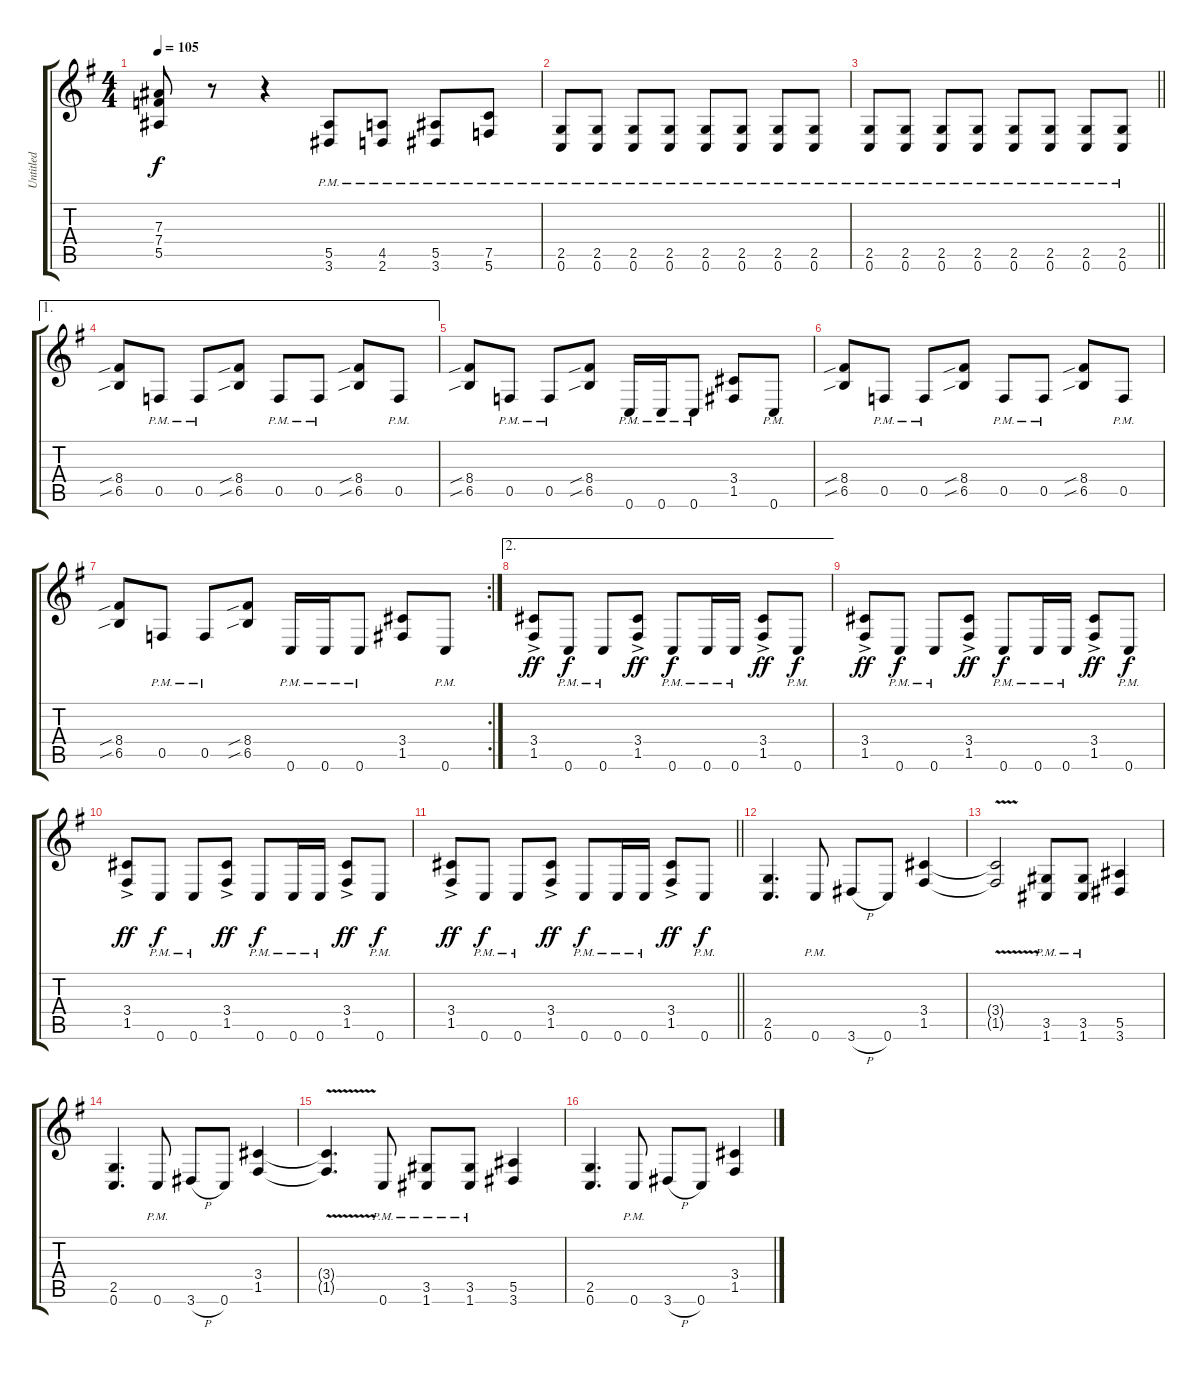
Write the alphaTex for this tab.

\track ("Untitled" "Untitled") {instrument distortionguitar}
\staff {score tabs}
\tuning (C4 G3 Eb3 Bb2 F2 C2) {hide}
\ts (4 4)
\tempo 105
\clef g2
\ks g
(7.3 7.4 5.5).8{dy f} r.8 r.4 (5.5{pm} 3.6{pm}).8 (4.5{pm} 2.6{pm}).8 (5.5{pm} 3.6{pm}).8 (7.5{pm} 5.6{pm}).8 |
(2.5{pm} 0.6{pm}).8 (2.5{pm} 0.6{pm}).8 (2.5{pm} 0.6{pm}).8 (2.5{pm} 0.6{pm}).8 (2.5{pm} 0.6{pm}).8 (2.5{pm} 0.6{pm}).8 (2.5{pm} 0.6{pm}).8 (2.5{pm} 0.6{pm}).8 |
\barLineRight lightlight
(2.5{pm} 0.6{pm}).8 (2.5{pm} 0.6{pm}).8 (2.5{pm} 0.6{pm}).8 (2.5{pm} 0.6{pm}).8 (2.5{pm} 0.6{pm}).8 (2.5{pm} 0.6{pm}).8 (2.5{pm} 0.6{pm}).8 (2.5{pm} 0.6{pm}).8 |
\ae 1
(8.4{sib} 6.5{sib}).8 0.5{pm}.8 0.5{pm}.8 (8.4{sib} 6.5{sib}).8 0.5{pm}.8 0.5{pm}.8 (8.4{sib} 6.5{sib}).8 0.5{pm}.8 |
(8.4{sib} 6.5{sib}).8 0.5{pm}.8 0.5{pm}.8 (8.4{sib} 6.5{sib}).8 0.6{pm}.16 0.6{pm}.16 0.6{pm}.8 (3.4 1.5).8 0.6{pm}.8 |
(8.4{sib} 6.5{sib}).8 0.5{pm}.8 0.5{pm}.8 (8.4{sib} 6.5{sib}).8 0.5{pm}.8 0.5{pm}.8 (8.4{sib} 6.5{sib}).8 0.5{pm}.8 |
\rc 2
(8.4{sib} 6.5{sib}).8 0.5{pm}.8 0.5{pm}.8 (8.4{sib} 6.5{sib}).8 0.6{pm}.16 0.6{pm}.16 0.6{pm}.8 (3.4 1.5).8 0.6{pm}.8 |
\ae 2
(3.4{ac} 1.5{ac}).8{dy ff} 0.6{pm}.8{dy f} 0.6{pm}.8 (3.4{ac} 1.5{ac}).8{dy ff} 0.6{pm}.8{dy f} 0.6{pm}.16 0.6{pm}.16 (3.4{ac} 1.5{ac}).8{dy ff} 0.6{pm}.8{dy f} |
(3.4{ac} 1.5{ac}).8{dy ff} 0.6{pm}.8{dy f} 0.6{pm}.8 (3.4{ac} 1.5{ac}).8{dy ff} 0.6{pm}.8{dy f} 0.6{pm}.16 0.6{pm}.16 (3.4{ac} 1.5{ac}).8{dy ff} 0.6{pm}.8{dy f} |
(3.4{ac} 1.5{ac}).8{dy ff} 0.6{pm}.8{dy f} 0.6{pm}.8 (3.4{ac} 1.5{ac}).8{dy ff} 0.6{pm}.8{dy f} 0.6{pm}.16 0.6{pm}.16 (3.4{ac} 1.5{ac}).8{dy ff} 0.6{pm}.8{dy f} |
\barLineRight lightlight
(3.4{ac} 1.5{ac}).8{dy ff} 0.6{pm}.8{dy f} 0.6{pm}.8 (3.4{ac} 1.5{ac}).8{dy ff} 0.6{pm}.8{dy f} 0.6{pm}.16 0.6{pm}.16 (3.4{ac} 1.5{ac}).8{dy ff} 0.6{pm}.8{dy f} |
(2.5 0.6).4{d} 0.6{pm}.8 3.6{h}.8 0.6.8 (3.4 1.5).4 |
(3.4{v t} 1.5{v t}).2 (3.5{pm} 1.6{pm}).8 (3.5{pm} 1.6{pm}).8 (5.5 3.6).4 |
(2.5 0.6).4{d} 0.6{pm}.8 3.6{h}.8 0.6.8 (3.4 1.5).4 |
(3.4{v t} 1.5{v t}).4{d} 0.6{pm}.8 (3.5{pm} 1.6{pm}).8 (3.5{pm} 1.6{pm}).8 (5.5 3.6).4 |
(2.5 0.6).4{d} 0.6{pm}.8 3.6{h}.8 0.6.8 (3.4 1.5).4
